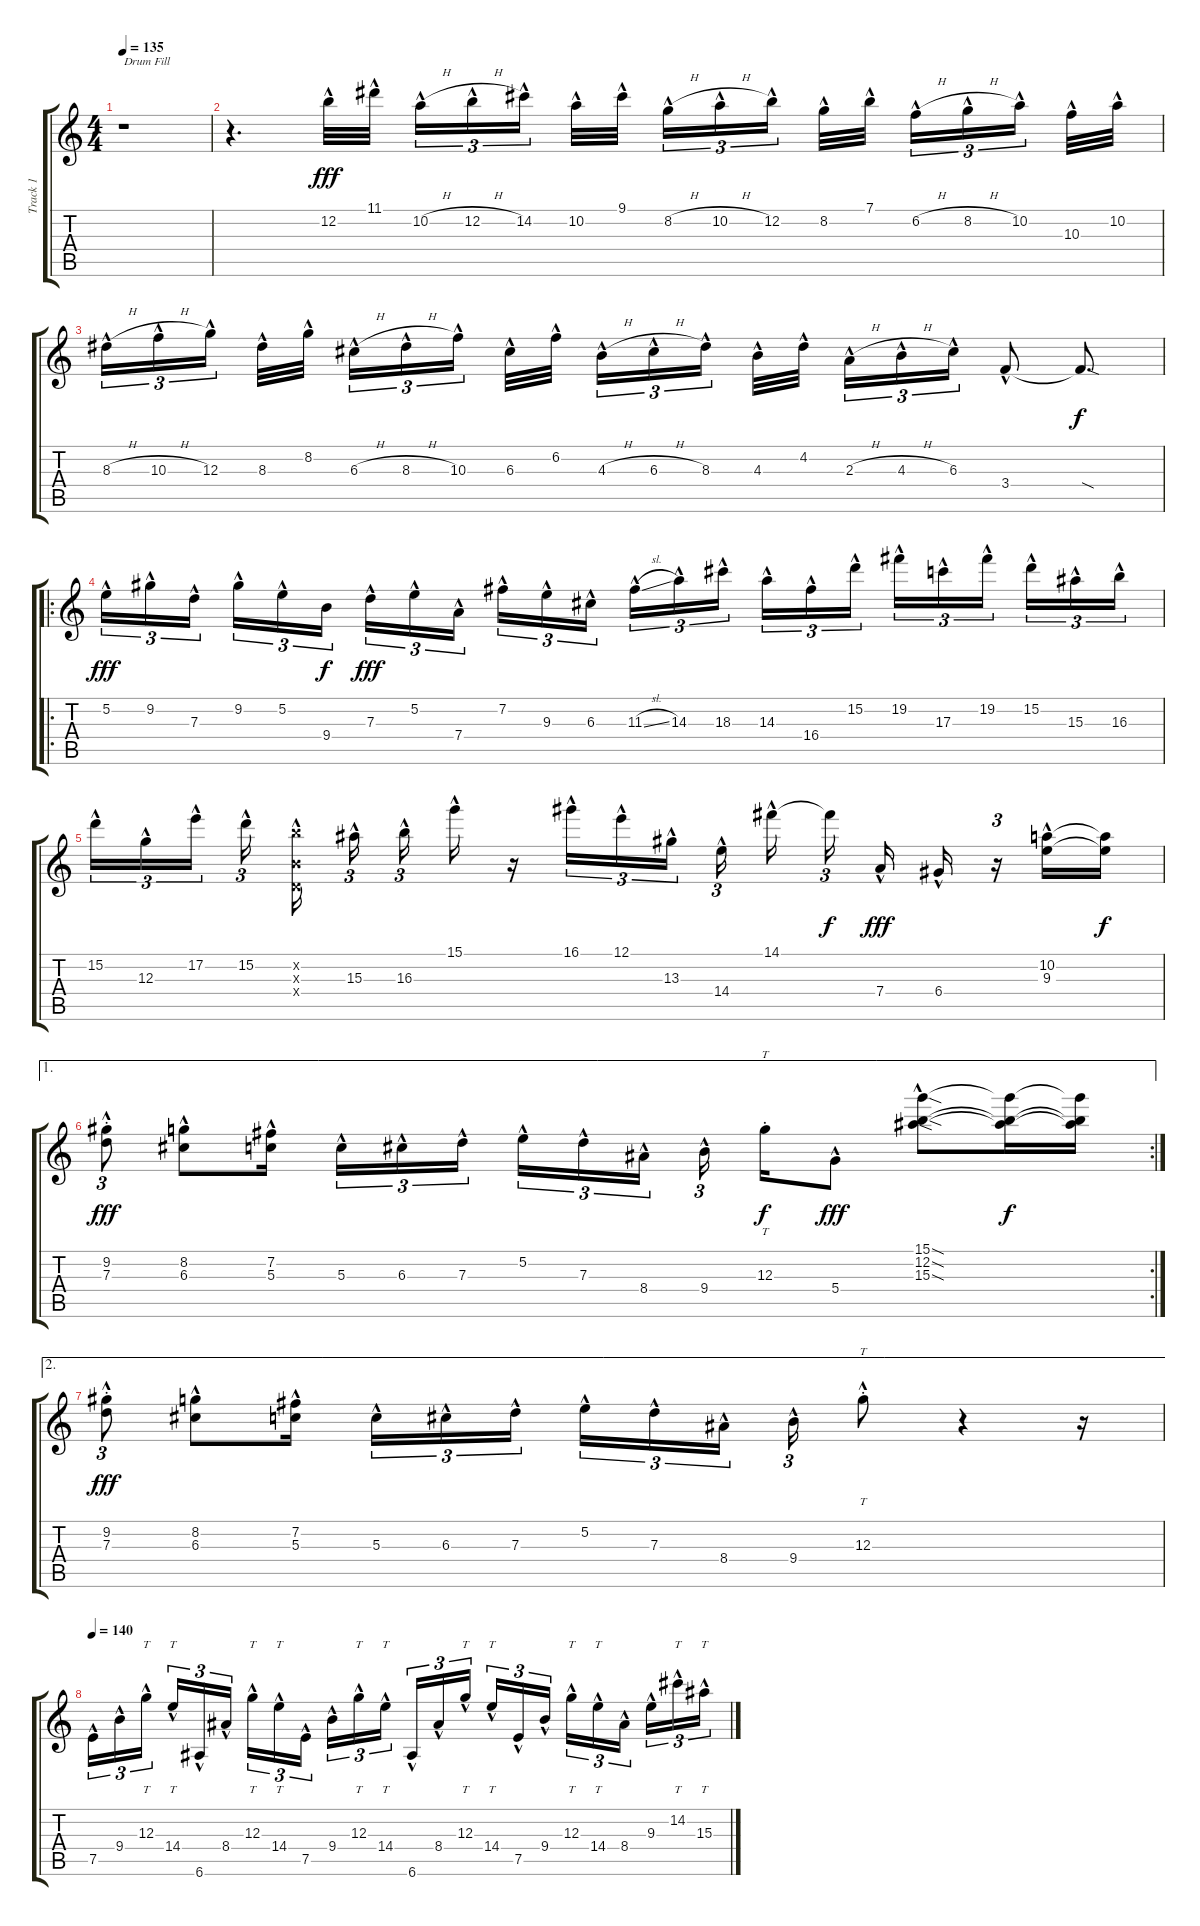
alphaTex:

\track ("Track 1" "Track 1") {instrument overdrivenguitar}
\staff {score tabs}
\tuning (E4 B3 G3 D3 A2 E2) {hide}
\ts (4 4)
\tempo 135
\clef g2
\ks c
r.1{txt "Drum Fill" dy f} |
r.4{d} 12.2{hac}.32{dy fff} 11.1{hac}.32{beam splitsecondary} 10.2{h hac}.16{tu (3 2)} 12.2{h hac}.16{tu (3 2)} 14.2{hac}.16{tu (3 2) beam splitsecondary} 10.2{hac}.32 9.1{hac}.32{beam splitsecondary} 8.2{h hac}.16{tu (3 2)} 10.2{h hac}.16{tu (3 2)} 12.2{hac}.16{tu (3 2)} 8.2{hac}.32 7.1{hac}.32{beam splitsecondary} 6.2{h hac}.16{tu (3 2)} 8.2{h hac}.16{tu (3 2)} 10.2{hac}.16{tu (3 2) beam splitsecondary} 10.3{hac}.32 10.2{hac}.32 |
8.3{h hac}.16{tu (3 2)} 10.3{h hac}.16{tu (3 2)} 12.3{hac}.16{tu (3 2) beam splitsecondary} 8.3{hac}.32 8.2{hac}.32{beam splitsecondary} 6.3{h hac}.16{tu (3 2)} 8.3{h hac}.16{tu (3 2)} 10.3{hac}.16{tu (3 2) beam splitsecondary} 6.3{hac}.32 6.2{hac}.32{beam splitsecondary} 4.3{h hac}.16{tu (3 2)} 6.3{h hac}.16{tu (3 2)} 8.3{hac}.16{tu (3 2)} 4.3{hac}.32 4.2{hac}.32{beam splitsecondary} 2.3{h hac}.16{tu (3 2)} 4.3{h hac}.16{tu (3 2)} 6.3{hac}.16{tu (3 2)} 3.4{hac}.8 3.4{sod t}.8{d dy f} |
\ro
5.2{hac}.16{tu (3 2) dy fff} 9.2{hac}.16{tu (3 2)} 7.3{hac}.16{tu (3 2) beam splitsecondary} 9.2{hac}.16{tu (3 2)} 5.2{hac}.16{tu (3 2)} 9.4.16{tu (3 2) dy f} 7.3{hac}.16{tu (3 2) dy fff} 5.2{hac}.16{tu (3 2)} 7.4{hac}.16{tu (3 2) beam splitsecondary} 7.2{hac}.16{tu (3 2)} 9.3{hac}.16{tu (3 2)} 6.3{hac}.16{tu (3 2)} 11.3{sl hac}.16{tu (3 2)} 14.3{hac}.16{tu (3 2)} 18.3{hac}.16{tu (3 2) beam splitsecondary} 14.3{hac}.16{tu (3 2)} 16.4{hac}.16{tu (3 2)} 15.2{hac}.16{tu (3 2)} 19.2{hac}.16{tu (3 2)} 17.3{hac}.16{tu (3 2)} 19.2{hac}.16{tu (3 2) beam splitsecondary} 15.2{hac}.16{tu (3 2)} 15.3{hac}.16{tu (3 2)} 16.3{hac}.16{tu (3 2)} |
15.2{hac}.16{tu (3 2)} 12.3{hac}.16{tu (3 2)} 17.2{hac}.16{tu (3 2) beam splitsecondary} 15.2{hac}.16{tu (3 2) beam splitsecondary} (0.2{hac x} 16.3{hac x} 0.4{hac x}).16 15.3{hac}.16{tu (3 2)} 16.3{hac}.16{tu (3 2)} 15.1{hac}.16 r.16 16.1{hac}.16{tu (3 2)} 12.1{hac}.16{tu (3 2)} 13.3{hac}.16{tu (3 2) beam splitsecondary} 14.4{hac}.16{tu (3 2) beam splitsecondary} 14.1{hac}.16{beam splitsecondary} 14.1{t}.16{tu (3 2) dy f} 7.4{hac}.16{dy fff} 6.4{hac}.16 r.16{tu (3 2)} (10.2{hac} 9.3{hac}).16 (10.2{t} 9.3{t}).16{dy f} |
\ae 1
\rc 2
(9.2{hac st} 7.3{hac st}).8{tu (3 2) dy fff} (8.2{hac} 6.3{hac}).8 (7.2{hac} 5.3{hac}).16 5.3{hac}.16{tu (3 2)} 6.3{hac}.16{tu (3 2)} 7.3{hac}.16{tu (3 2) beam splitsecondary} 5.2{hac}.16{tu (3 2)} 7.3{hac}.16{tu (3 2)} 8.4{hac}.16{tu (3 2)} 9.4{hac}.16{tu (3 2) beam splitsecondary} 12.3{st}.16{tt dy f} 5.4{hac}.8{dy fff} (15.1{sod hac} 12.2{sod hac} 15.3{sod}).8 (15.1{t} 12.2{t} 15.3{t}).16{dy f} (15.1{t} 12.2{t} 15.3{t}).16 |
\ae 2
(9.2{hac st} 7.3{hac st}).8{tu (3 2) dy fff} (8.2{hac} 6.3{hac}).8 (7.2{hac} 5.3{hac}).16 5.3{hac}.16{tu (3 2)} 6.3{hac}.16{tu (3 2)} 7.3{hac}.16{tu (3 2) beam splitsecondary} 5.2{hac}.16{tu (3 2)} 7.3{hac}.16{tu (3 2)} 8.4{hac}.16{tu (3 2)} 9.4{hac}.16{tu (3 2)} 12.3{hac st}.8{tt} r.4 r.16 |
\tempo 140
7.5{hac}.16{tu (3 2)} 9.4{hac}.16{tu (3 2)} 12.3{hac}.16{tt tu (3 2) beam splitsecondary} 14.4{hac}.16{tt tu (3 2)} 6.6{hac}.16{tu (3 2)} 8.4{hac}.16{tu (3 2)} 12.3{hac}.16{tt tu (3 2)} 14.4{hac}.16{tt tu (3 2)} 7.5{hac}.16{tu (3 2) beam splitsecondary} 9.4{hac}.16{tu (3 2)} 12.3{hac}.16{tt tu (3 2)} 14.4{hac}.16{tt tu (3 2)} 6.6{hac}.16{tu (3 2)} 8.4{hac}.16{tu (3 2)} 12.3{hac}.16{tt tu (3 2) beam splitsecondary} 14.4{hac}.16{tt tu (3 2)} 7.5{hac}.16{tu (3 2)} 9.4{hac}.16{tu (3 2)} 12.3{hac}.16{tt tu (3 2)} 14.4{hac}.16{tt tu (3 2)} 8.4{hac}.16{tu (3 2) beam splitsecondary} 9.3{hac}.16{tu (3 2)} 14.2{hac}.16{tt tu (3 2)} 15.3{hac}.16{tt tu (3 2)}
